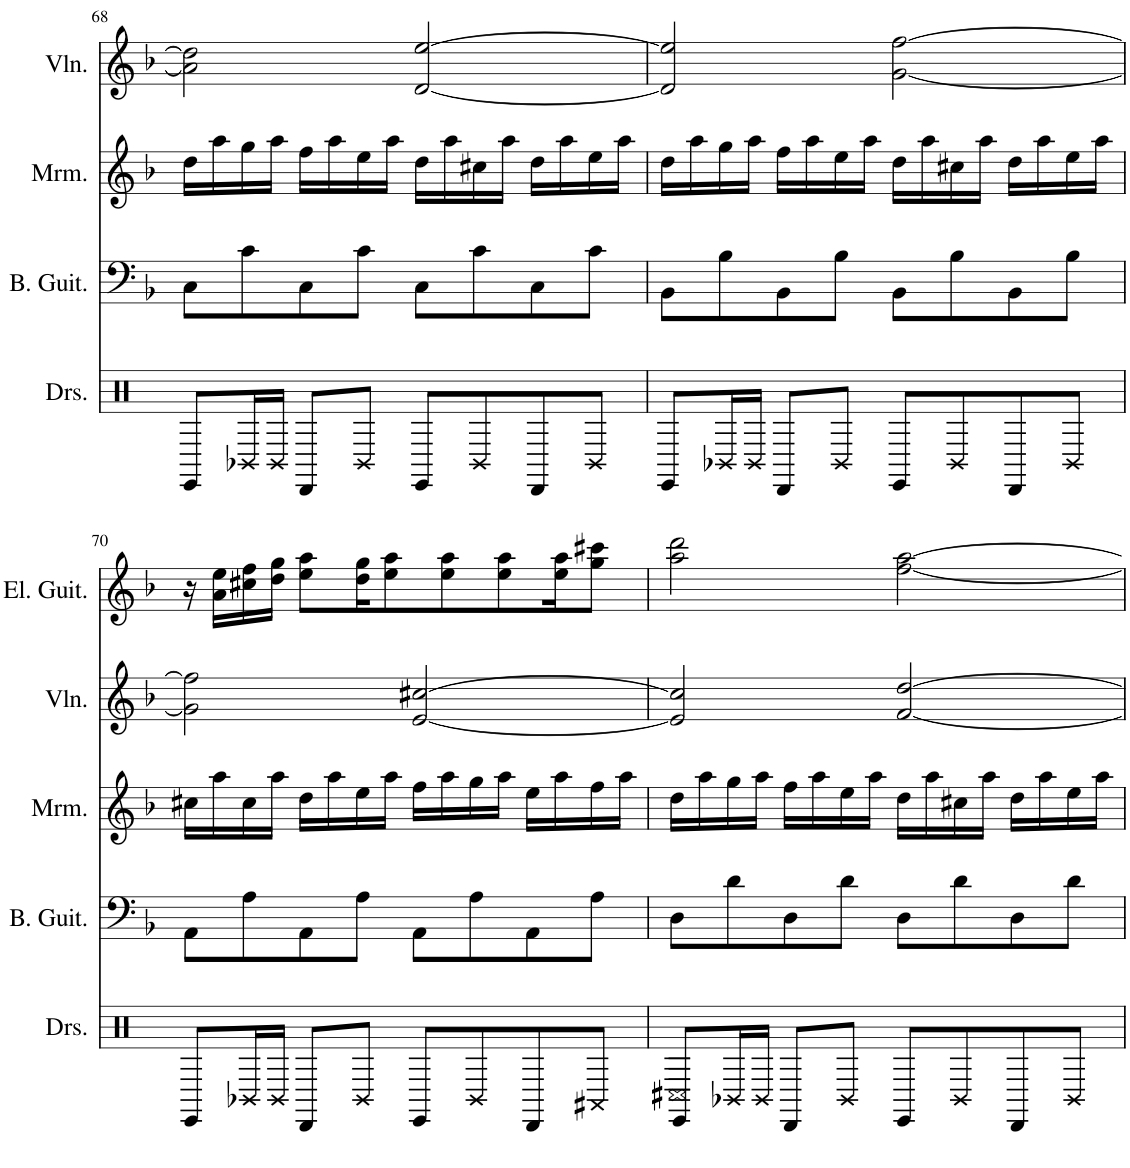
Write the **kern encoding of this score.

**kern	**kern	**kern	**kern	**kern
*part5	*part4	*part3	*part2	*part1
*staff5	*staff4	*staff3	*staff2	*staff1
*I"ドラムセット	*I"ベース	*I"マリンバ	*I"ヴァイオリン	*I"エレキギター
!!LO:PB:g=z
*clefX	*clefF4	*clefG2	*clefG2	*clefG2
*	*Trd7c12	*	*	*
*k[]	*k[b-]	*k[b-]	*k[b-]	*k[b-]
*M4/4	*M4/4	*M4/4	*M4/4	*M4/4
=68	=68	=68	=68	=68
8EE/L	8C\L	16dd\LL	2a\] 2dd\]	1r
.	.	16aa\	.	.
16BB-X/L	8c\	16gg\	.	.
16BB/JJ	.	16aa\JJ	.	.
8DD/L	8C\	16ff\LL	.	.
.	.	16aa\	.	.
8BB/J	8c\J	16ee\	.	.
.	.	16aa\JJ	.	.
8EE/L	8C\L	16dd\LL	[2d/ [2ee/	.
.	.	16aa\	.	.
8BB/	8c\	16cc#X\	.	.
.	.	16aa\JJ	.	.
8DD/	8C\	16dd\LL	.	.
.	.	16aa\	.	.
8BB/J	8c\J	16ee\	.	.
.	.	16aa\JJ	.	.
=69	=69	=69	=69	=69
8EE/L	8BB-\L	16dd\LL	2d/] 2ee/]	1r
.	.	16aa\	.	.
16BB-X/L	8B-\	16gg\	.	.
16BB/JJ	.	16aa\JJ	.	.
8DD/L	8BB-\	16ff\LL	.	.
.	.	16aa\	.	.
8BB/J	8B-\J	16ee\	.	.
.	.	16aa\JJ	.	.
8EE/L	8BB-\L	16dd\LL	[2g\ [2ff\	.
.	.	16aa\	.	.
8BB/	8B-\	16cc#X\	.	.
.	.	16aa\JJ	.	.
8DD/	8BB-\	16dd\LL	.	.
.	.	16aa\	.	.
8BB/J	8B-\J	16ee\	.	.
.	.	16aa\JJ	.	.
!!LO:LB:g=z
=70	=70	=70	=70	=70
8EE/L	8AA\L	16cc#X\LL	2g\] 2ff\]	16r
.	.	16aa\	.	16a\ 16ee\LL
16BB-X/L	8A\	16cc#\	.	16cc#X\ 16ff\
16BB/JJ	.	16aa\JJ	.	16dd\ 16gg\JJ
8DD/L	8AA\	16dd\LL	.	8ee\ 8aa\L
.	.	16aa\	.	.
8BB/J	8A\J	16ee\	.	16dd\ 16gg\K
.	.	16aa\JJ	.	8ee\ 8aa\
8EE/L	8AA\L	16ff\LL	[2e/ [2cc#X/	.
.	.	16aa\	.	8ee\ 8aa\
8BB/	8A\	16gg\	.	.
.	.	16aa\JJ	.	8ee\ 8aa\
8DD/	8AA\	16ee\LL	.	.
.	.	16aa\	.	16ee\ 16aa\K
8AA#X/J	8A\J	16ff\	.	8gg\ 8ccc#X\J
.	.	16aa\JJ	.	.
=71	=71	=71	=71	=71
*^	*	*	*	*
8EE/L	1C#X	8D\L	16dd\LL	2e/] 2cc#/]	2aa\ 2ddd\
.	.	.	16aa\	.	.
16BB-X/L	.	8d\	16gg\	.	.
16BB/JJ	.	.	16aa\JJ	.	.
8DD/L	.	8D\	16ff\LL	.	.
.	.	.	16aa\	.	.
8BB/J	.	8d\J	16ee\	.	.
.	.	.	16aa\JJ	.	.
8EE/L	.	8D\L	16dd\LL	[2f/ [2dd/	[2ff\ [2aa\
.	.	.	16aa\	.	.
8BB/	.	8d\	16cc#X\	.	.
.	.	.	16aa\JJ	.	.
8DD/	.	8D\	16dd\LL	.	.
.	.	.	16aa\	.	.
8BB/J	.	8d\J	16ee\	.	.
.	.	.	16aa\JJ	.	.
*v	*v	*	*	*	*
=	=	=	=	=
*-	*-	*-	*-	*-
